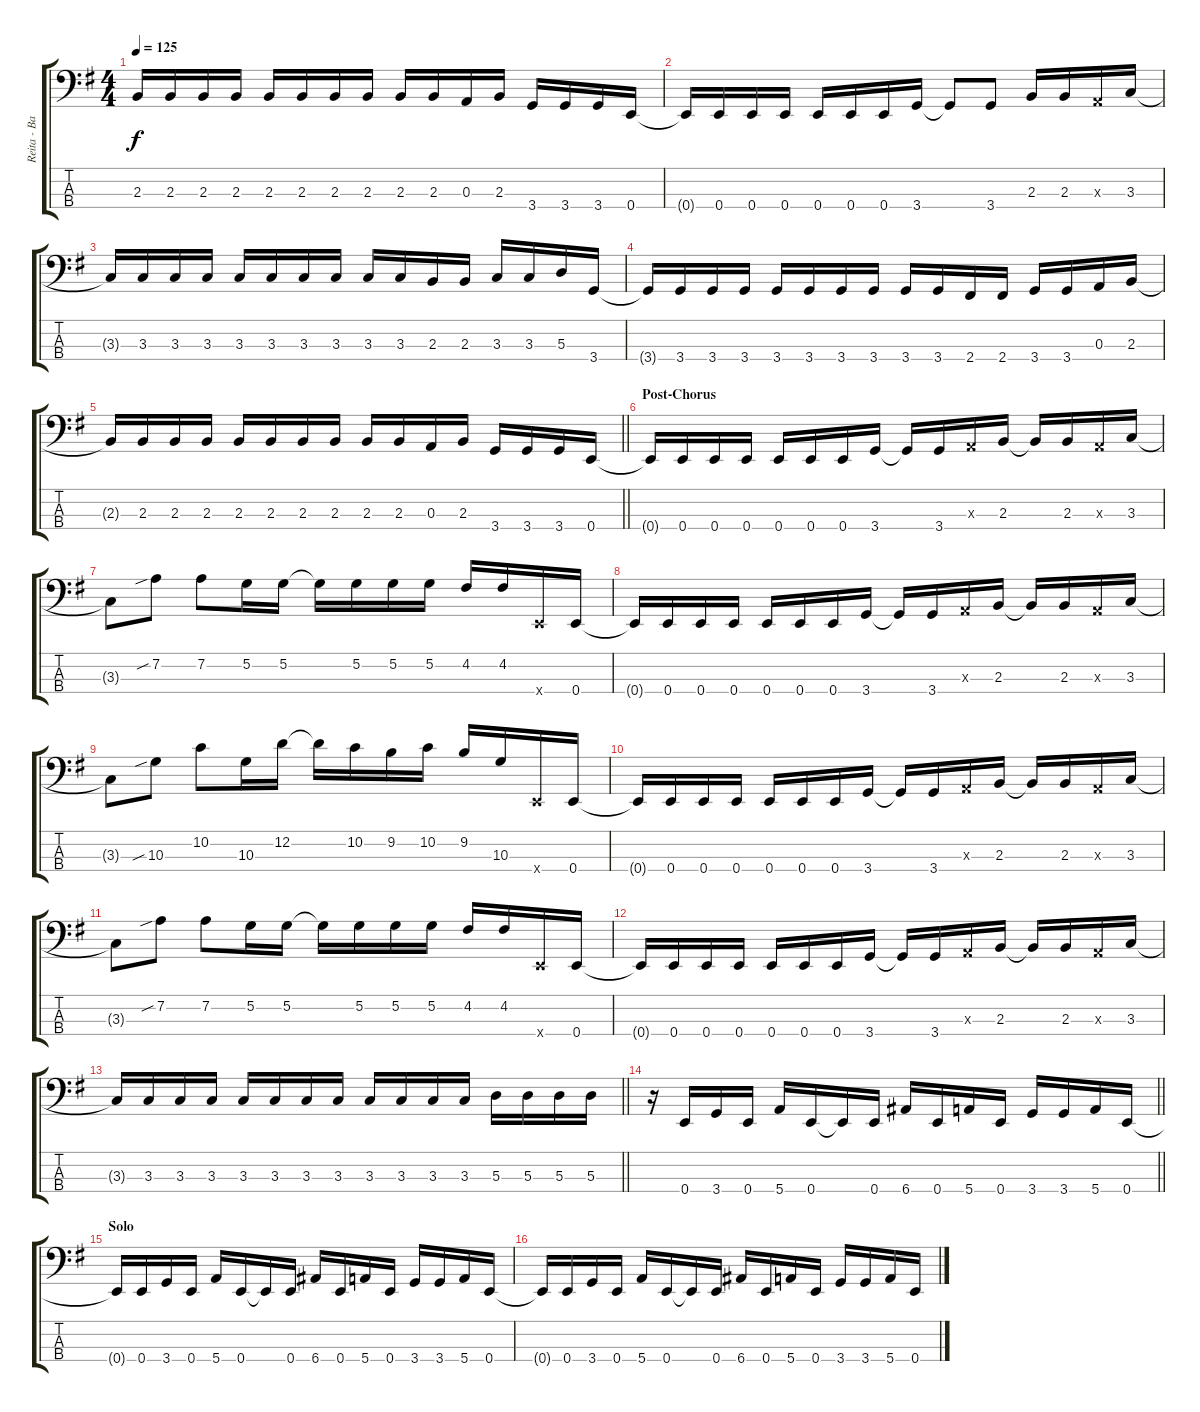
\track ("Reita - Bass" "Reita - Ba") {instrument electricbasspick}
\staff {score tabs}
\tuning (G2 D2 A1 E1) {hide}
\ts (4 4)
\tempo 125
\clef f4
\ks eminor
2.3{t}.16{dy f} 2.3.16 2.3.16 2.3.16 2.3.16 2.3.16 2.3.16 2.3.16 2.3.16 2.3.16 0.3.16 2.3.16 3.4.16 3.4.16 3.4.16 0.4.16 |
0.4{t}.16 0.4.16 0.4.16 0.4.16 0.4.16 0.4.16 0.4.16 3.4.16 3.4{t}.8 3.4.8 2.3.16 2.3.16 0.3{x}.16 3.3.16 |
3.3{t}.16 3.3.16 3.3.16 3.3.16 3.3.16 3.3.16 3.3.16 3.3.16 3.3.16 3.3.16 2.3.16 2.3.16 3.3.16 3.3.16 5.3.16 3.4.16 |
3.4{t}.16 3.4.16 3.4.16 3.4.16 3.4.16 3.4.16 3.4.16 3.4.16 3.4.16 3.4.16 2.4.16 2.4.16 3.4.16 3.4.16 0.3.16 2.3.16 |
\barLineRight lightlight
2.3{t}.16 2.3.16 2.3.16 2.3.16 2.3.16 2.3.16 2.3.16 2.3.16 2.3.16 2.3.16 0.3.16 2.3.16 3.4.16 3.4.16 3.4.16 0.4.16 |
\section ("" "Post-Chorus")
0.4{t}.16 0.4.16 0.4.16 0.4.16 0.4.16 0.4.16 0.4.16 3.4.16 3.4{t}.16 3.4.16 0.3{x}.16 2.3.16 2.3{t}.16 2.3.16 0.3{x}.16 3.3.16 |
3.3{t}.8 7.2{sib}.8 7.2.8 5.2.16 5.2.16 5.2{t}.16 5.2.16 5.2.16 5.2.16 4.2.16 4.2.16 0.4{x}.16 0.4.16 |
0.4{t}.16 0.4.16 0.4.16 0.4.16 0.4.16 0.4.16 0.4.16 3.4.16 3.4{t}.16 3.4.16 0.3{x}.16 2.3.16 2.3{t}.16 2.3.16 0.3{x}.16 3.3.16 |
3.3{t}.8 10.3{sib}.8 10.2.8 10.3.16 12.2.16 12.2{t}.16 10.2.16 9.2.16 10.2.16 9.2.16 10.3.16 0.4{x}.16 0.4.16 |
0.4{t}.16 0.4.16 0.4.16 0.4.16 0.4.16 0.4.16 0.4.16 3.4.16 3.4{t}.16 3.4.16 0.3{x}.16 2.3.16 2.3{t}.16 2.3.16 0.3{x}.16 3.3.16 |
3.3{t}.8 7.2{sib}.8 7.2.8 5.2.16 5.2.16 5.2{t}.16 5.2.16 5.2.16 5.2.16 4.2.16 4.2.16 0.4{x}.16 0.4.16 |
0.4{t}.16 0.4.16 0.4.16 0.4.16 0.4.16 0.4.16 0.4.16 3.4.16 3.4{t}.16 3.4.16 0.3{x}.16 2.3.16 2.3{t}.16 2.3.16 0.3{x}.16 3.3.16 |
\barLineRight lightlight
3.3{t}.16 3.3.16 3.3.16 3.3.16 3.3.16 3.3.16 3.3.16 3.3.16 3.3.16 3.3.16 3.3.16 3.3.16 5.3.16 5.3.16 5.3.16 5.3.16 |
\barLineRight lightlight
r.16 0.4.16 3.4.16 0.4.16 5.4.16 0.4.16 0.4{t}.16 0.4.16 6.4.16 0.4.16 5.4.16 0.4.16 3.4.16 3.4.16 5.4.16 0.4.16 |
\section ("" "Solo")
0.4{t}.16 0.4.16 3.4.16 0.4.16 5.4.16 0.4.16 0.4{t}.16 0.4.16 6.4.16 0.4.16 5.4.16 0.4.16 3.4.16 3.4.16 5.4.16 0.4.16 |
0.4{t}.16 0.4.16 3.4.16 0.4.16 5.4.16 0.4.16 0.4{t}.16 0.4.16 6.4.16 0.4.16 5.4.16 0.4.16 3.4.16 3.4.16 5.4.16 0.4.16
